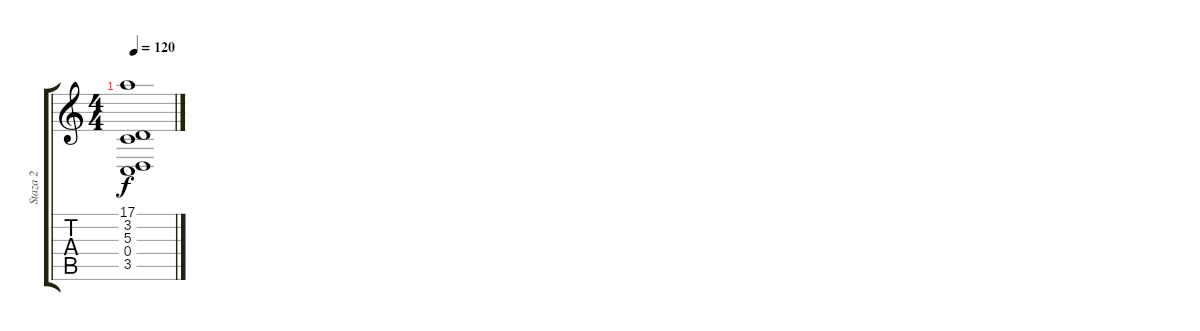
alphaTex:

\track ("Staza 2" "Staza 2") {instrument synthstrings2}
\staff {score tabs}
\tuning (E4 B3 G3 D3 A2 E2) {hide}
\ts (4 4)
\tempo 120
\clef g2
\ks c
(17.1{t} 3.2{t} 5.3{t} 0.4{t} 3.5{t}).1{dy f}
